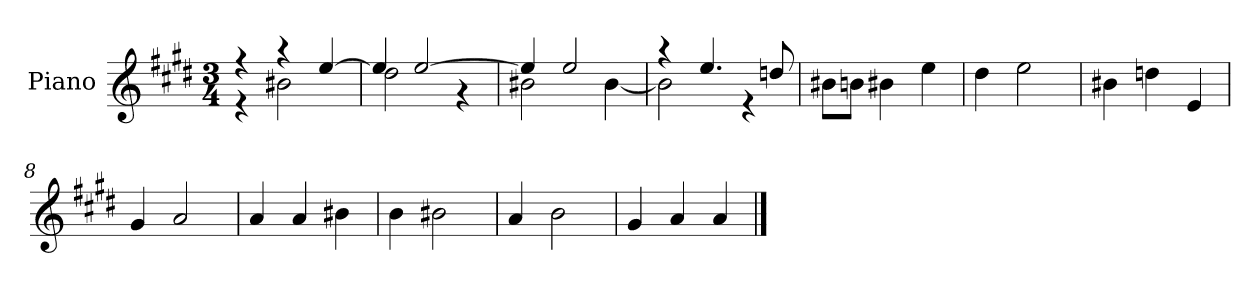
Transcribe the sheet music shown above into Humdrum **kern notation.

**kern
*part1
*staff1
*I"Piano
*I'P-no
*clefG2
*k[f#c#g#d#]
*M3/4
*MM180
=1
*^
4r	4r
4r	2b#X\
[4ee/	.
=2	=2
4ee/]	2dd#\
[2ee/	.
.	4r
=3	=3
4ee/]	2b#X\
2ee/	.
.	[4b#\
=4	=4
4r	2b#\]
4.ee/	.
.	4r
8ddn/	.
*v	*v
=5
8b#X\L
8bn\J
4b#X\
4ee\
=6
4dd#\
2ee\
=7
4b#X\
4ddn\
4e/
=8
4g#/
2a/
!!LO:LB:g=z
=9
4a/
4a/
4b#X\
=10
4b\
2b#X\
=11
4a/
2b\
=12
4g#/
4a/
4a/
==
*-
